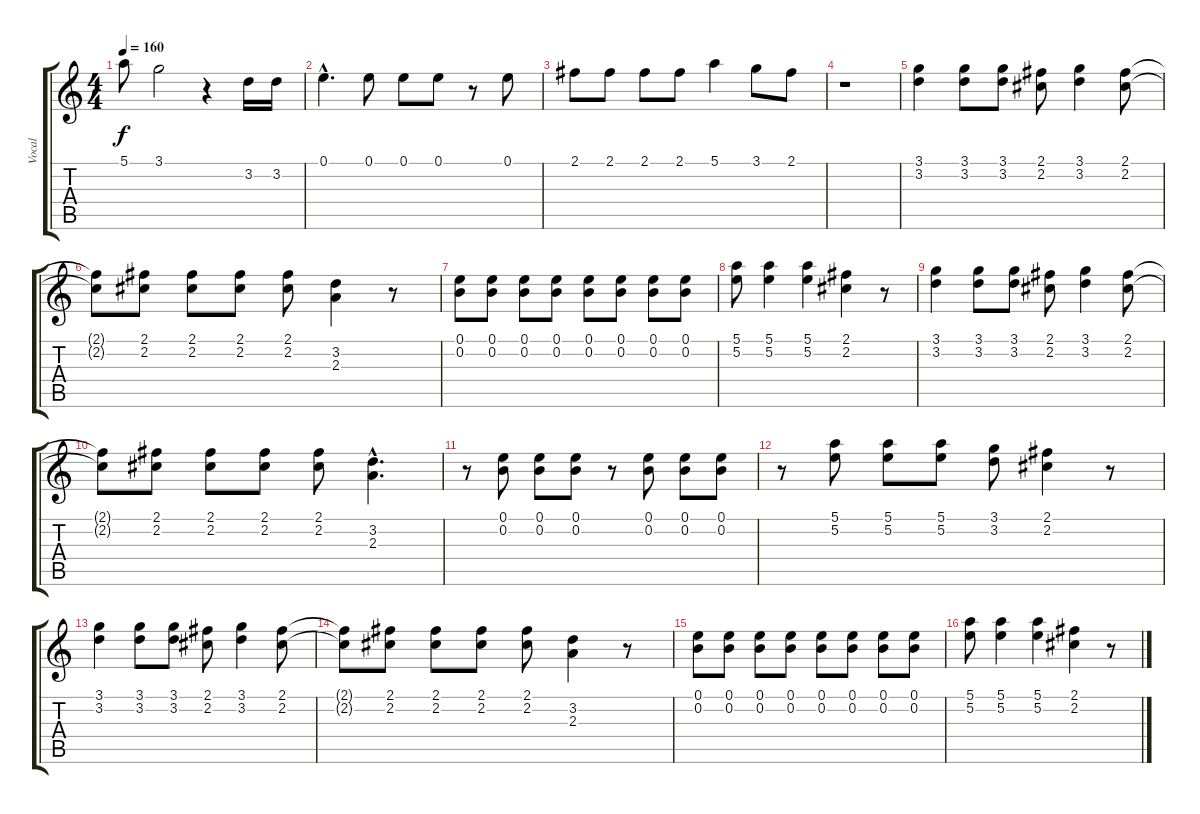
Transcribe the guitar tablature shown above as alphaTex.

\track ("Vocal" "Vocal") {instrument electricguitarclean}
\staff {score tabs}
\tuning (E4 B3 G3 D3 A2 E2) {hide}
\ts (4 4)
\tempo 160
\clef g2
\ks c
5.1{t}.8{dy f} 3.1.2 r.4 3.2.16 3.2.16 |
0.1{hac}.4{d} 0.1.8 0.1.8 0.1.8 r.8 0.1.8 |
2.1.8 2.1.8 2.1.8 2.1.8 5.1.4 3.1.8 2.1.8 |
r.1 |
(3.1 3.2).4 (3.1 3.2).8 (3.1 3.2).8 (2.1 2.2).8 (3.1 3.2).4 (2.1 2.2).8 |
(2.1{t} 2.2{t}).8 (2.1 2.2).8 (2.1 2.2).8 (2.1 2.2).8 (2.1 2.2).8 (3.2 2.3).4 r.8 |
(0.1 0.2).8 (0.1 0.2).8 (0.1 0.2).8 (0.1 0.2).8 (0.1 0.2).8 (0.1 0.2).8 (0.1 0.2).8 (0.1 0.2).8 |
(5.1 5.2).8 (5.1 5.2).4 (5.1 5.2).4 (2.1 2.2).4 r.8 |
(3.1 3.2).4 (3.1 3.2).8 (3.1 3.2).8 (2.1 2.2).8 (3.1 3.2).4 (2.1 2.2).8 |
(2.1{t} 2.2{t}).8 (2.1 2.2).8 (2.1 2.2).8 (2.1 2.2).8 (2.1 2.2).8 (3.2{hac} 2.3{hac}).4{d} |
r.8 (0.1 0.2).8 (0.1 0.2).8 (0.1 0.2).8 r.8 (0.1 0.2).8 (0.1 0.2).8 (0.1 0.2).8 |
r.8 (5.1 5.2).8 (5.1 5.2).8 (5.1 5.2).8 (3.1 3.2).8 (2.1 2.2).4 r.8 |
(3.1 3.2).4 (3.1 3.2).8 (3.1 3.2).8 (2.1 2.2).8 (3.1 3.2).4 (2.1 2.2).8 |
(2.1{t} 2.2{t}).8 (2.1 2.2).8 (2.1 2.2).8 (2.1 2.2).8 (2.1 2.2).8 (3.2 2.3).4 r.8 |
(0.1 0.2).8 (0.1 0.2).8 (0.1 0.2).8 (0.1 0.2).8 (0.1 0.2).8 (0.1 0.2).8 (0.1 0.2).8 (0.1 0.2).8 |
(5.1 5.2).8 (5.1 5.2).4 (5.1 5.2).4 (2.1 2.2).4 r.8
